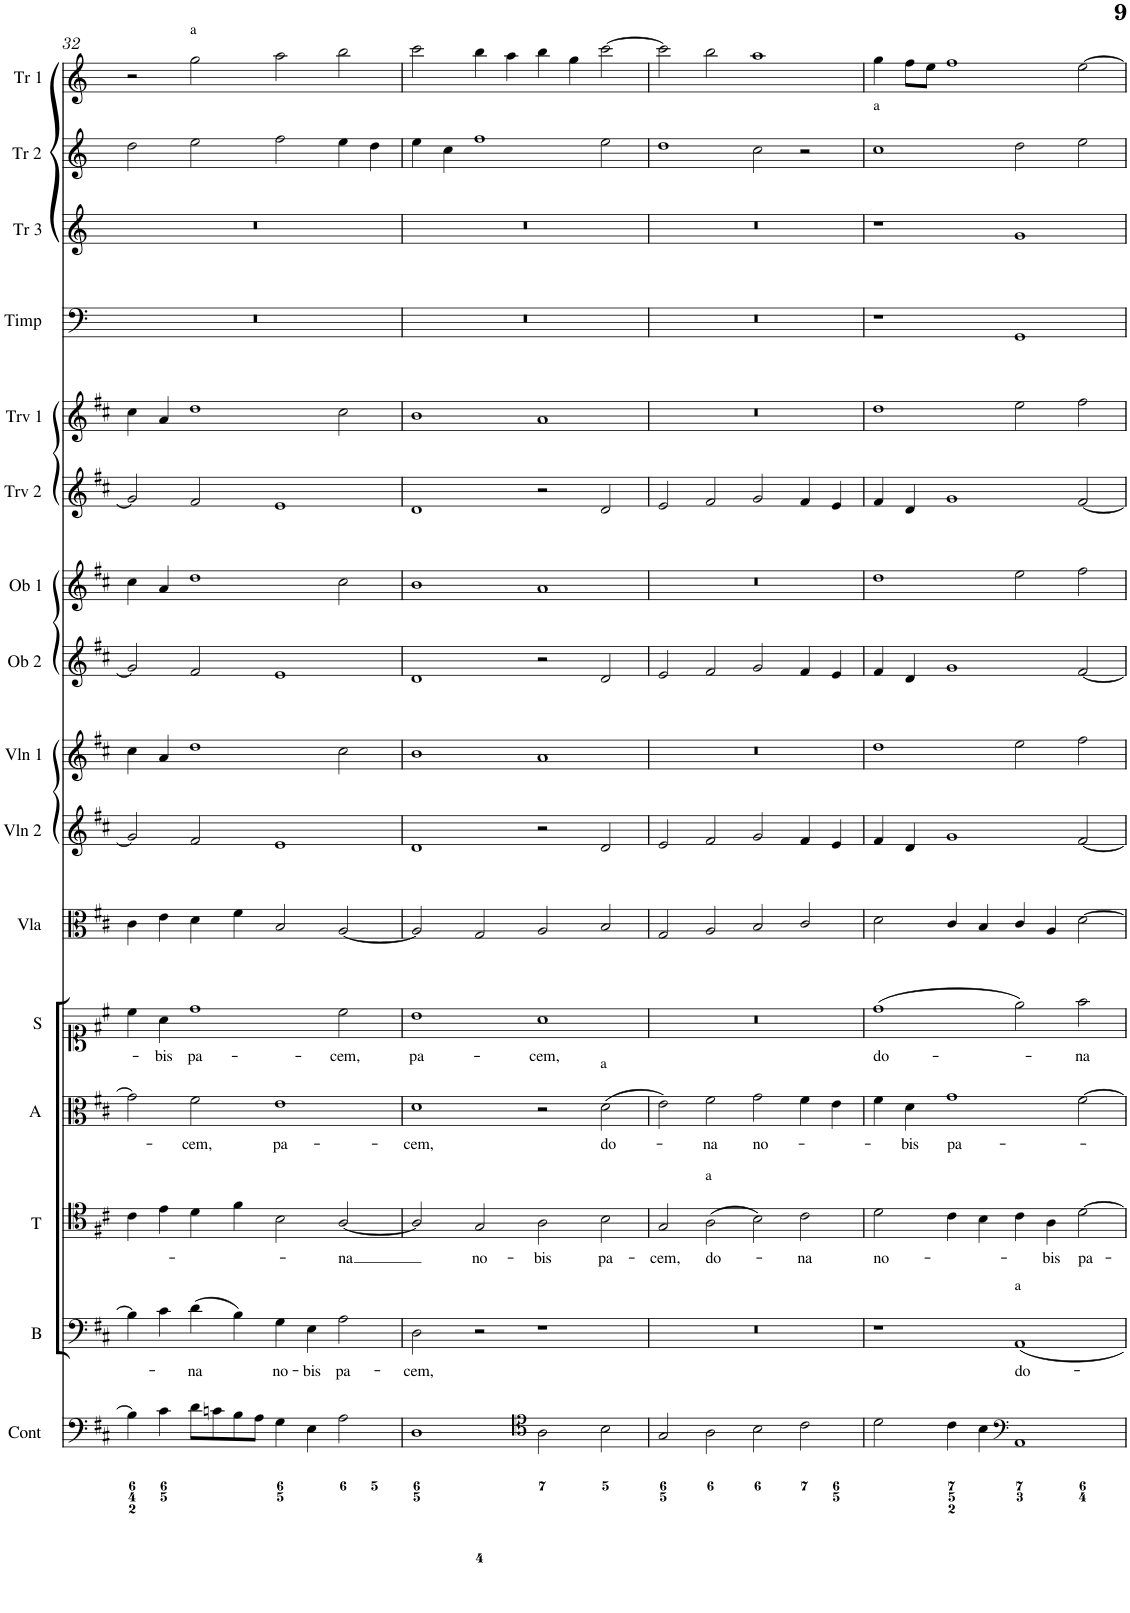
**kern	**kern	**text	**kern	**text	**kern	**text	**kern	**text	**kern	**kern	**kern	**kern	**kern	**kern	**kern	**kern	**kern	**kern	**kern
*part16	*part15	*part15	*part14	*part14	*part13	*part13	*part12	*part12	*part11	*part10	*part9	*part8	*part7	*part6	*part5	*part4	*part3	*part2	*part1
*staff16	*staff15	*staff15	*staff14	*staff14	*staff13	*staff13	*staff12	*staff12	*staff11	*staff10	*staff9	*staff8	*staff7	*staff6	*staff5	*staff4	*staff3	*staff2	*staff1
*I"Continuo	*I"Bass	*	*I"Tenor	*	*I"Alto	*	*I"Soprano	*	*I"Viola	*I"Violin 2	*I"Violin 1	*I"Oboe 2	*I"Oboe 1	*I"Traverso 2	*I"Traverso 1	*I"Timpani	*I"Tromba 3	*I"Tromba 2	*I"Tromba 1
*I'Cont	*I'B	*	*I'T	*	*I'A	*	*I'S	*	*I'Vla	*I'Vln 2	*I'Vln 1	*I'Ob 2	*I'Ob 1	*I'Trv 2	*I'Trv 1	*I'Timp	*I'Tr 3	*I'Tr 2	*I'Tr 1
!!LO:PB:g=z
*clefF4	*clefF4	*	*clefC4	*	*clefC3	*	*clefC1	*	*clefC3	*clefG2	*clefG2	*clefG2	*clefG2	*clefG2	*clefG2	*clefF4	*clefG2	*clefG2	*clefG2
*	*	*	*	*	*	*	*	*	*	*	*	*	*	*	*	*Trd-1c-2	*Trd-1c-2	*Trd-1c-2	*Trd-1c-2
*k[f#c#]	*k[f#c#]	*	*k[f#c#]	*	*k[f#c#]	*	*k[f#c#]	*	*k[f#c#]	*k[f#c#]	*k[f#c#]	*k[f#c#]	*k[f#c#]	*k[f#c#]	*k[f#c#]	*k[]	*k[]	*k[]	*k[]
*M4/2	*M4/2	*	*M4/2	*	*M4/2	*	*M4/2	*	*M4/2	*M4/2	*M4/2	*M4/2	*M4/2	*M4/2	*M4/2	*M4/2	*M4/2	*M4/2	*M4/2
*met(c|)	*met(c|)	*	*met(c|)	*	*met(c|)	*	*met(c|)	*	*met(c|)	*met(c|)	*met(c|)	*met(c|)	*met(c|)	*met(c|)	*met(c|)	*met(c|)	*met(c|)	*met(c|)	*met(c|)
=32	=32	=32	=32	=32	=32	=32	=32	=32	=32	=32	=32	=32	=32	=32	=32	=32	=32	=32	=32
4B\]	4B\]	.	4c#\	.	2g\]	.	4cc#\	.	4c#\	2g/]	4cc#\	2g/]	4cc#\	2g/]	4cc#\	0r	0r	2dd\	2r
!	!	!	!	!	!	!	!	!LO:LY:b	!	!	!	!	!	!	!	!	!	!	!
4c#\	4c#\	.	4e\	.	.	.	4a\	-bis	4e\	.	4a/	.	4a/	.	4a/	.	.	.	.
!	!	!	!	!	!	!	!	!	!	!	!	!	!	!	!	!	!	!	!LO:TX:a:t=a
!	!	!LO:LY:b	!	!	!	!LO:LY:b	!	!LO:LY:b	!	!	!	!	!	!	!	!	!	!	!
8d\L	(4d\	na	4d\	.	2f#\	-cem,	1dd	pa-	4d\	2f#/	1dd	2f#/	1dd	2f#/	1dd	.	.	2ee\	2gg\
8cn\	.	.	.	.	.	.	.	.	.	.	.	.	.	.	.	.	.	.	.
8B\	4B\)	.	4f#\	.	.	.	.	.	4f#\	.	.	.	.	.	.	.	.	.	.
8A\J	.	.	.	.	.	.	.	.	.	.	.	.	.	.	.	.	.	.	.
!	!	!LO:LY:b	!	!	!	!LO:LY:b	!	!	!	!	!	!	!	!	!	!	!	!	!
4G\	4G\	no-	2B\	.	1e	pa-	.	.	2B/	1e	.	1e	.	1e	.	.	.	2ff\	2aa\
!	!	!LO:LY:b	!	!	!	!	!	!	!	!	!	!	!	!	!	!	!	!	!
4E\	4E\	-bis	.	.	.	.	.	.	.	.	.	.	.	.	.	.	.	.	.
!	!	!LO:LY:b	!	!LO:LY:b	!	!	!	!LO:LY:b	!	!	!	!	!	!	!	!	!	!	!
2A\	2A\	pa-	[2A/	-na	.	.	2cc#\	-cem,	[2A/	.	2cc#\	.	2cc#\	.	2cc#\	.	.	4ee\	2bb\
.	.	.	.	.	.	.	.	.	.	.	.	.	.	.	.	.	.	4dd\	.
=33	=33	=33	=33	=33	=33	=33	=33	=33	=33	=33	=33	=33	=33	=33	=33	=33	=33	=33	=33
!	!	!LO:LY:b	!	!	!	!LO:LY:b	!	!LO:LY:b	!	!	!	!	!	!	!	!	!	!	!
1D	2D\	-cem,	2A/]	.	1d	-cem,	1b	pa-	2A/]	1d	1b	1d	1b	1d	1b	0r	0r	4ee\	2ccc\
.	.	.	.	.	.	.	.	.	.	.	.	.	.	.	.	.	.	4cc\	.
!	!	!	!	!LO:LY:b	!	!	!	!	!	!	!	!	!	!	!	!	!	!	!
.	2r	.	2G/	no-	.	.	.	.	2G/	.	.	.	.	.	.	.	.	1ff	4bb\
.	.	.	.	.	.	.	.	.	.	.	.	.	.	.	.	.	.	.	4aa\
*clefC4	*	*	*	*	*	*	*	*	*	*	*	*	*	*	*	*	*	*	*
!	!	!	!	!LO:LY:b	!	!	!	!LO:LY:b	!	!	!	!	!	!	!	!	!	!	!
2A\	1r	.	2A\	-bis	2r	.	1a	-cem,	2A/	2r	1a	2r	1a	2r	1a	.	.	.	4bb\
.	.	.	.	.	.	.	.	.	.	.	.	.	.	.	.	.	.	.	4gg\
!	!	!	!	!	!LO:TX:a:t=a	!	!	!	!	!	!	!	!	!	!	!	!	!	!
!	!	!	!	!LO:LY:b	!	!LO:LY:b	!	!	!	!	!	!	!	!	!	!	!	!	!
2B\	.	.	2B\	pa-	(2d\	do-	.	.	2B/	2d/	.	2d/	.	2d/	.	.	.	2ee\	[2ccc\
=34	=34	=34	=34	=34	=34	=34	=34	=34	=34	=34	=34	=34	=34	=34	=34	=34	=34	=34	=34
!	!	!	!	!LO:LY:b	!	!	!	!	!	!	!	!	!	!	!	!	!	!	!
2G/	0r	.	2G/	-cem,	2e\)	.	0r	.	2G/	2e/	0r	2e/	0r	2e/	0r	0r	0r	1dd	2ccc\]
!	!	!	!LO:TX:a:t=a	!	!	!	!	!	!	!	!	!	!	!	!	!	!	!	!
!	!	!	!	!LO:LY:b	!	!LO:LY:b	!	!	!	!	!	!	!	!	!	!	!	!	!
2A\	.	.	(2A\	do-	2f#\	-na	.	.	2A/	2f#/	.	2f#/	.	2f#/	.	.	.	.	2bb\
!	!	!	!	!	!	!LO:LY:b	!	!	!	!	!	!	!	!	!	!	!	!	!
2B\	.	.	2B\)	.	2g\	no-	.	.	2B/	2g/	.	2g/	.	2g/	.	.	.	2cc\	1aa
!	!	!	!	!LO:LY:b	!	!	!	!	!	!	!	!	!	!	!	!	!	!	!
2c#\	.	.	2c#\	-na	4f#\	.	.	.	2c#/	4f#/	.	4f#/	.	4f#/	.	.	.	2r	.
.	.	.	.	.	4e\	.	.	.	.	4e/	.	4e/	.	4e/	.	.	.	.	.
=35	=35	=35	=35	=35	=35	=35	=35	=35	=35	=35	=35	=35	=35	=35	=35	=35	=35	=35	=35
!	!	!	!	!	!	!	!	!	!	!	!	!	!	!	!	!	!	!LO:TX:a:t=a	!
!	!	!	!	!LO:LY:b	!	!	!	!LO:LY:b	!	!	!	!	!	!	!	!	!	!	!
2d\	1r	.	2d\	no-	4f#\	.	(1dd	do-	2d\	4f#/	1dd	4f#/	1dd	4f#/	1dd	1r	1r	1cc	4gg\
!	!	!	!	!	!	!LO:LY:b	!	!	!	!	!	!	!	!	!	!	!	!	!
.	.	.	.	.	4d\	-bis	.	.	.	4d/	.	4d/	.	4d/	.	.	.	.	8ff\L
.	.	.	.	.	.	.	.	.	.	.	.	.	.	.	.	.	.	.	8ee\J
!	!	!	!	!	!	!LO:LY:b	!	!	!	!	!	!	!	!	!	!	!	!	!
4c#\	.	.	4c#\	.	1g	pa-	.	.	4c#/	1g	.	1g	.	1g	.	.	.	.	1ff
4B\	.	.	4B\	.	.	.	.	.	4B/	.	.	.	.	.	.	.	.	.	.
*clefF4	*	*	*	*	*	*	*	*	*	*	*	*	*	*	*	*	*	*	*
!	!LO:TX:a:t=a	!	!	!	!	!	!	!	!	!	!	!	!	!	!	!	!	!	!
!	!	!LO:LY:b	!	!	!	!	!	!	!	!	!	!	!	!	!	!	!	!	!
1AA	1AA	do-	4c#\	.	.	.	2ee\)	.	4c#/	.	2ee\	.	2ee\	.	2ee\	1GG	1g	2dd\	.
!	!	!	!	!LO:LY:b	!	!	!	!	!	!	!	!	!	!	!	!	!	!	!
.	.	.	4A\	-bis	.	.	.	.	4A/	.	.	.	.	.	.	.	.	.	.
!	!	!	!	!LO:LY:b	!	!	!	!LO:LY:b	!	!	!	!	!	!	!	!	!	!	!
.	.	.	[2d\	pa-	[2f#\	.	2ff#\	-na	[2d\	[2f#/	2ff#\	[2f#/	2ff#\	[2f#/	2ff#\	.	.	2ee\	[2ee\
=	=	=	=	=	=	=	=	=	=	=	=	=	=	=	=	=	=	=	=
*-	*-	*-	*-	*-	*-	*-	*-	*-	*-	*-	*-	*-	*-	*-	*-	*-	*-	*-	*-
